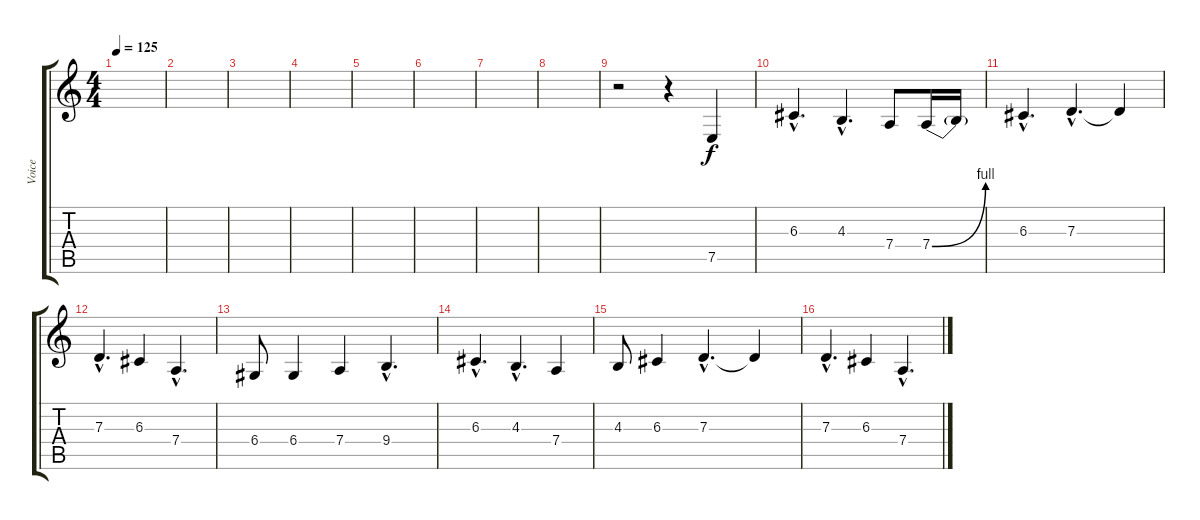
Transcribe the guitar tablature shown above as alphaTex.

\track ("Voice" "Voice") {instrument acousticgrandpiano}
\staff {score tabs}
\tuning (E4 B3 G3 D3 A2 E2) {hide}
\ts (4 4)
\tempo 125
\clef g2
\ks c
|
|
|
|
|
|
|
|
r.2 r.4 7.5.4 |
6.3{hac}.4{d} 4.3{hac}.4{d} 7.4.8 7.4{be (bend 0 0 60 4)}.16 7.4{t}.16 |
6.3{hac}.4{d} 7.3{hac}.4{d} 7.3{t}.4 |
7.3{hac}.4{d} 6.3.4 7.4{hac}.4{d} |
6.4.8 6.4.4 7.4.4 9.4{hac}.4{d} |
6.3{hac}.4{d} 4.3{hac}.4{d} 7.4.4 |
4.3.8 6.3.4 7.3{hac}.4{d} 7.3{t}.4 |
7.3{hac}.4{d} 6.3.4 7.4{hac}.4{d}
